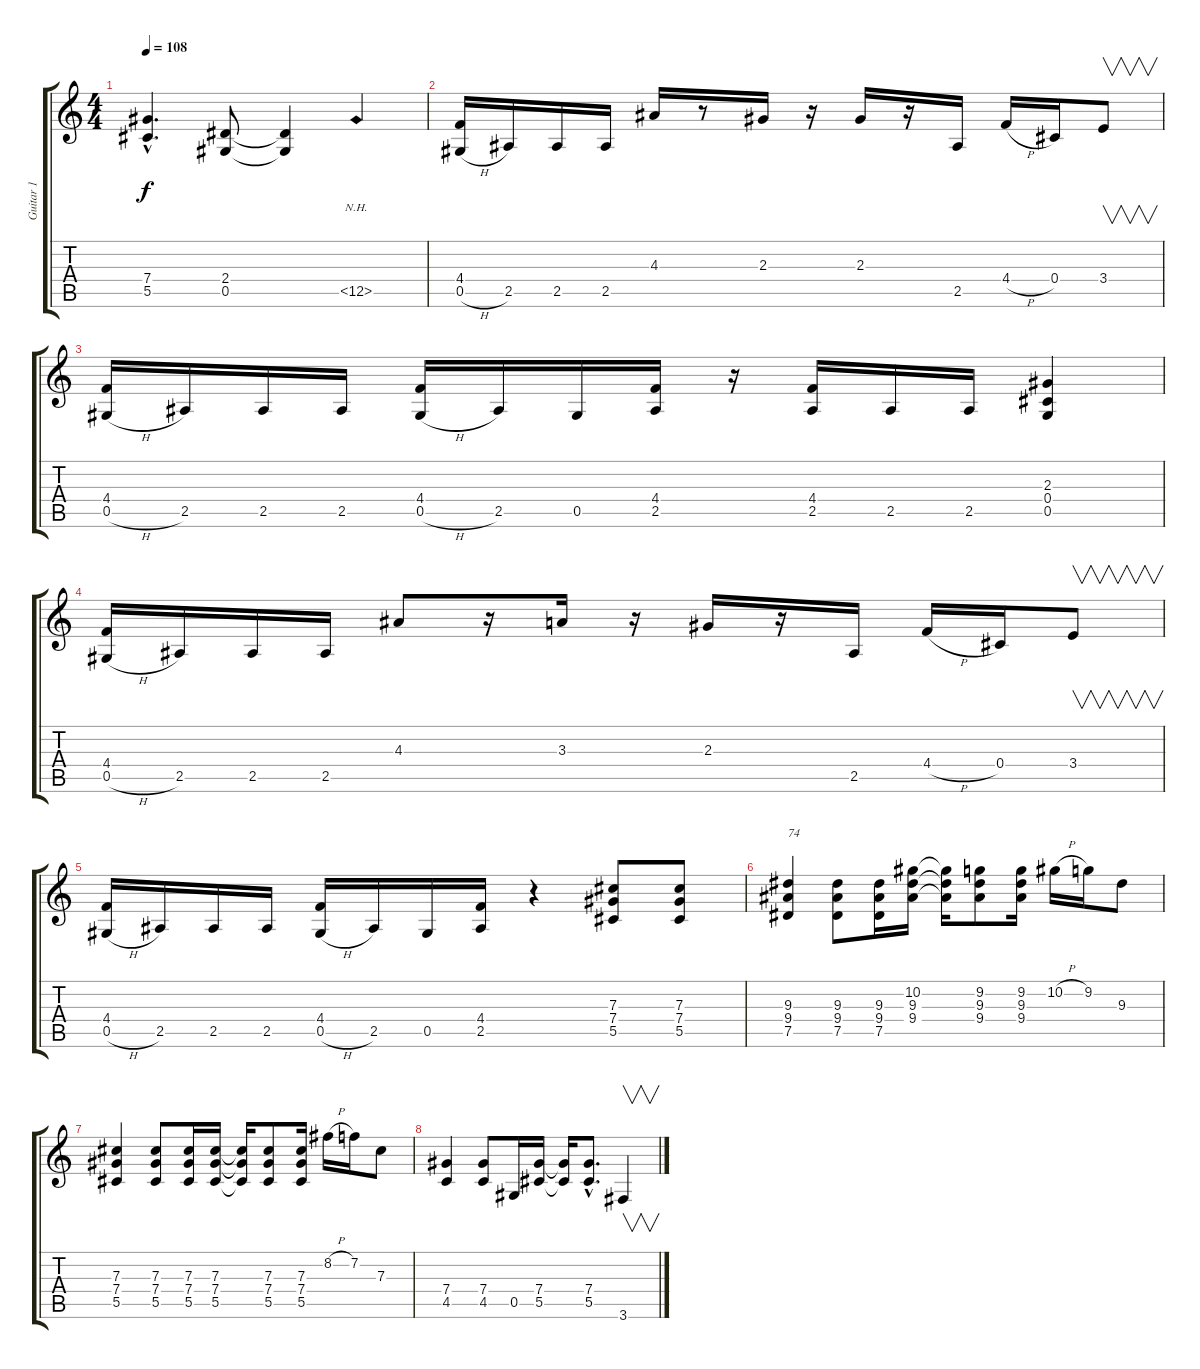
\track ("Guitar 1" "Guitar 1") {instrument distortionguitar}
\staff {score tabs}
\tuning (Eb4 Bb3 Gb3 Db3 Ab2 Eb2) {hide}
\ts (4 4)
\tempo 108
\clef g2
\ks c
(7.4{hac} 5.5{hac}).4{d dy f} (2.4 0.5).8 (2.4{t} 0.5{t}).4 1.5{nh}.4 |
(4.4 0.5{h}).16 2.5.16 2.5.16 2.5.16 4.3.16 r.8 2.3.16 r.16 2.3.16 r.16 2.5.16 4.4{h}.16 0.4.16 3.4.8{v} |
(4.4 0.5{h}).16 2.5.16 2.5.16 2.5.16 (4.4 0.5{h}).16 2.5.16 0.5.16 (4.4 2.5).16 r.16 (4.4 2.5).16 2.5.16 2.5.16 (2.3 0.4 0.5).4 |
(4.4 0.5{h}).16 2.5.16 2.5.16 2.5.16 4.3.8 r.16 3.3.16 r.16 2.3.16 r.16 2.5.16 4.4{h}.16 0.4.16 3.4.8{v} |
(4.4 0.5{h}).16 2.5.16 2.5.16 2.5.16 (4.4 0.5{h}).16 2.5.16 0.5.16 (4.4 2.5).16 r.4 (7.3 7.4 5.5).8 (7.3 7.4 5.5).8 |
(9.3 9.4 7.5).4{txt "74"} (9.3 9.4 7.5).8 (9.3 9.4 7.5).16 (10.2 9.3 9.4).16 (10.2{t} 9.3{t} 9.4{t}).16 (9.2 9.3 9.4).8 (9.2 9.3 9.4).16 10.2{h}.16 9.2.16 9.3.8 |
(7.3 7.4 5.5).4 (7.3 7.4 5.5).8 (7.3 7.4 5.5).16 (7.3 7.4 5.5).16 (7.3{t} 7.4{t} 5.5{t}).16 (7.3 7.4 5.5).8 (7.3 7.4 5.5).16 8.2{h}.16 7.2.16 7.3.8 |
(7.4 4.5).4 (7.4 4.5).8 0.5.16 (7.4 5.5).16 (7.4{t} 5.5{t}).16 (7.4{hac} 5.5{hac}).8{d} 3.6.4{v}
